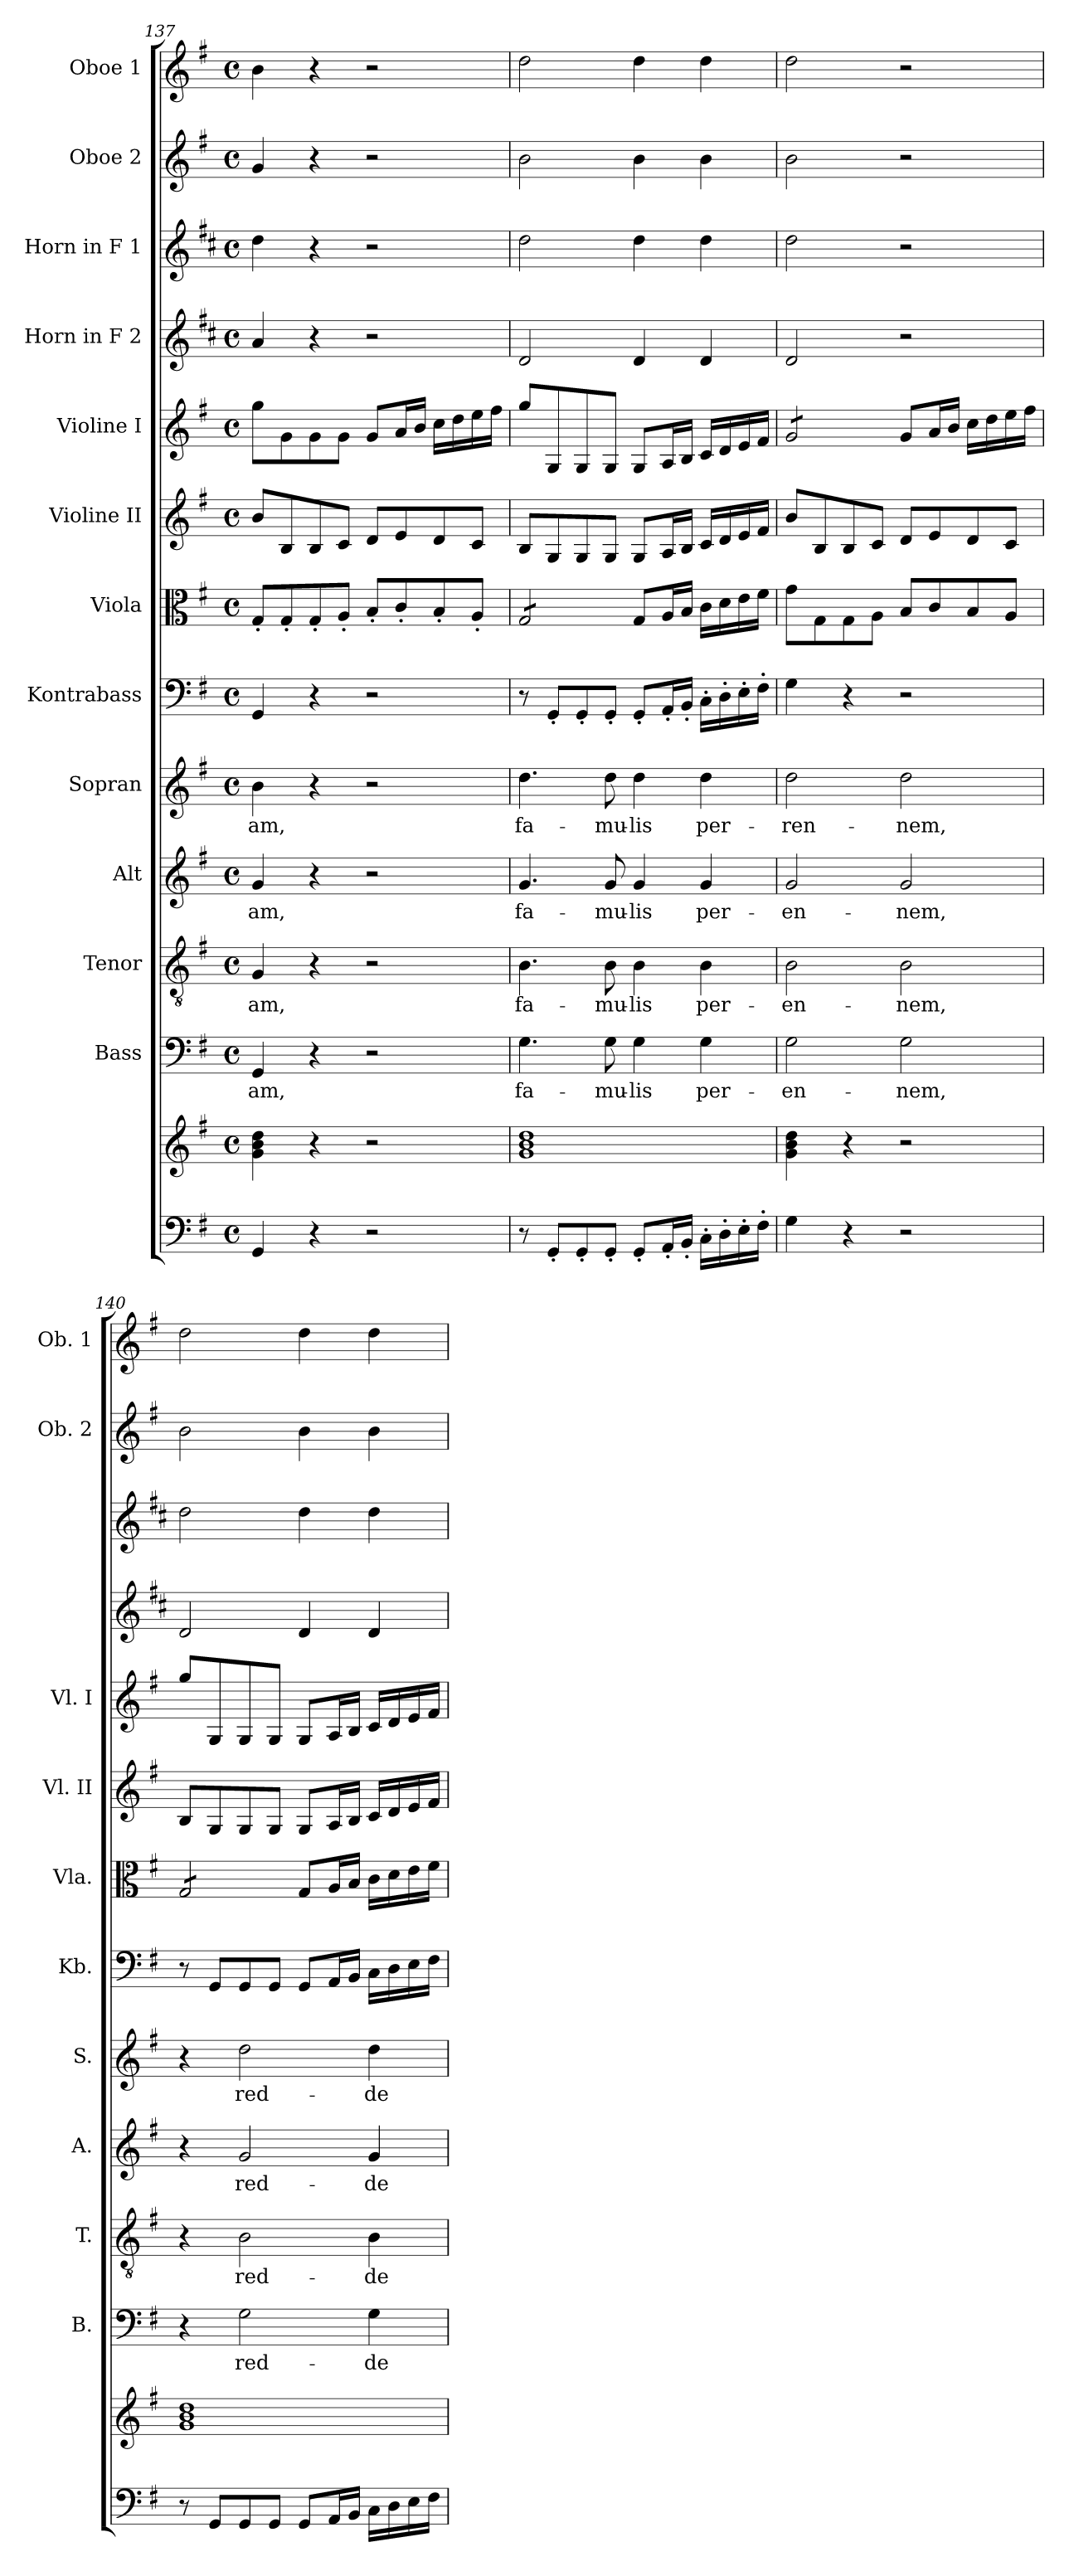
**kern	**kern	**kern	**text	**kern	**text	**kern	**text	**kern	**text	**kern	**kern	**kern	**kern	**kern	**kern	**kern	**kern
*part13	*part13	*part12	*part12	*part11	*part11	*part10	*part10	*part9	*part9	*part8	*part7	*part6	*part5	*part4	*part3	*part2	*part1
*staff14	*staff13	*staff12	*staff12	*staff11	*staff11	*staff10	*staff10	*staff9	*staff9	*staff8	*staff7	*staff6	*staff5	*staff4	*staff3	*staff2	*staff1
*	*	*I"Bass	*	*I"Tenor	*	*I"Alt	*	*I"Sopran	*	*I"Kontrabass	*I"Viola	*I"Violine II	*I"Violine I	*I"Horn in F 2	*I"Horn in F 1	*I"Oboe 2	*I"Oboe 1
*	*	*I'B.	*	*I'T.	*	*I'A.	*	*I'S.	*	*I'Kb.	*I'Vla.	*I'Vl. II	*I'Vl. I	*	*	*I'Ob. 2	*I'Ob. 1
*clefF4	*clefG2	*clefF4	*	*clefGv2	*	*clefG2	*	*clefG2	*	*clefF4	*clefC3	*clefG2	*clefG2	*clefG2	*clefG2	*clefG2	*clefG2
*	*	*	*	*	*	*	*	*	*	*ITrd7c12	*	*	*	*ITrd4c7	*ITrd4c7	*	*
*k[f#]	*k[f#]	*k[f#]	*	*k[f#]	*	*k[f#]	*	*k[f#]	*	*k[f#]	*k[f#]	*k[f#]	*k[f#]	*k[f#]	*k[f#]	*k[f#]	*k[f#]
*G:	*G:	*G:	*	*G:	*	*G:	*	*G:	*	*G:	*G:	*G:	*G:	*G:	*G:	*G:	*G:
*M4/4	*M4/4	*M4/4	*	*M4/4	*	*M4/4	*	*M4/4	*	*M4/4	*M4/4	*M4/4	*M4/4	*M4/4	*M4/4	*M4/4	*M4/4
*met(c)	*met(c)	*met(c)	*	*met(c)	*	*met(c)	*	*met(c)	*	*met(c)	*met(c)	*met(c)	*met(c)	*met(c)	*met(c)	*met(c)	*met(c)
=137	=137	=137	=137	=137	=137	=137	=137	=137	=137	=137	=137	=137	=137	=137	=137	=137	=137
!	!	!	!LO:LY:b	!	!LO:LY:b	!	!LO:LY:b	!	!LO:LY:b	!	!	!	!	!	!	!	!
4GG/	4g\ 4b\ 4dd\	4GG/	-am,	4G/	-am,	4g/	-am,	4b\	-am,	4GGG/	8G'</L	8b/L	8gg\L	4d/	4g\	4g/	4b\
.	.	.	.	.	.	.	.	.	.	.	8G'</	8B/	8g\	.	.	.	.
4r	4r	4r	.	4r	.	4r	.	4r	.	4r	8G'</	8B/	8g\	4r	4r	4r	4r
.	.	.	.	.	.	.	.	.	.	.	8A'</J	8c/J	8g\J	.	.	.	.
2r	2r	2r	.	2r	.	2r	.	2r	.	2r	8B'</L	8d/L	8g/L	2r	2r	2r	2r
.	.	.	.	.	.	.	.	.	.	.	8c'</	8e/	16a/L	.	.	.	.
.	.	.	.	.	.	.	.	.	.	.	.	.	16b/JJ	.	.	.	.
.	.	.	.	.	.	.	.	.	.	.	8B'</	8d/	16cc\LL	.	.	.	.
.	.	.	.	.	.	.	.	.	.	.	.	.	16dd\	.	.	.	.
.	.	.	.	.	.	.	.	.	.	.	8A'</J	8c/J	16ee\	.	.	.	.
.	.	.	.	.	.	.	.	.	.	.	.	.	16ff#\JJ	.	.	.	.
!!LO:PB:g=z
=138	=138	=138	=138	=138	=138	=138	=138	=138	=138	=138	=138	=138	=138	=138	=138	=138	=138
!	!	!	!LO:LY:b	!	!LO:LY:b	!	!LO:LY:b	!	!LO:LY:b	!	!	!	!	!	!	!	!
*	*	*	*	*	*	*	*	*	*	*	*tremolo	*	*	*	*	*	*
8r	1g 1b 1dd	4.G\	fa-	4.B\	fa-	4.g/	fa-	4.dd\	fa-	8r	8G/L	8B/L	8gg/L	2G/	2g\	2b\	2dd\
8GG'</L	.	.	.	.	.	.	.	.	.	8GGG'</L	8G/	8G/	8G/	.	.	.	.
8GG'</	.	.	.	.	.	.	.	.	.	8GGG'</	8G/	8G/	8G/	.	.	.	.
!	!	!	!LO:LY:b	!	!LO:LY:b	!	!LO:LY:b	!	!LO:LY:b	!	!	!	!	!	!	!	!
8GG'</J	.	8G\	-mu-	8B\	-mu-	8g/	-mu-	8dd\	-mu-	8GGG'</J	8G/J	8G/J	8G/J	.	.	.	.
*	*	*	*	*	*	*	*	*	*	*	*Xtremolo	*	*	*	*	*	*
!	!	!	!LO:LY:b	!	!LO:LY:b	!	!LO:LY:b	!	!LO:LY:b	!	!	!	!	!	!	!	!
8GG'</L	.	4G\	-lis	4B\	-lis	4g/	-lis	4dd\	-lis	8GGG'</L	8G/L	8G/L	8G/L	4G/	4g\	4b\	4dd\
16AA'</L	.	.	.	.	.	.	.	.	.	16AAA'</L	16A/L	16A/L	16A/L	.	.	.	.
16BB'</JJ	.	.	.	.	.	.	.	.	.	16BBB'</JJ	16B/JJ	16B/JJ	16B/JJ	.	.	.	.
!	!	!	!LO:LY:b	!	!LO:LY:b	!	!LO:LY:b	!	!LO:LY:b	!	!	!	!	!	!	!	!
16C'>\LL	.	4G\	per-	4B\	per-	4g/	per-	4dd\	per-	16CC'>\LL	16c\LL	16c/LL	16c/LL	4G/	4g\	4b\	4dd\
16D'>\	.	.	.	.	.	.	.	.	.	16DD'>\	16d\	16d/	16d/	.	.	.	.
16E'>\	.	.	.	.	.	.	.	.	.	16EE'>\	16e\	16e/	16e/	.	.	.	.
16F#'>\JJ	.	.	.	.	.	.	.	.	.	16FF#'>\JJ	16f#\JJ	16f#/JJ	16f#/JJ	.	.	.	.
=139	=139	=139	=139	=139	=139	=139	=139	=139	=139	=139	=139	=139	=139	=139	=139	=139	=139
!	!	!	!LO:LY:b	!	!LO:LY:b	!	!LO:LY:b	!	!LO:LY:b	!	!	!	!	!	!	!	!
*	*	*	*	*	*	*	*	*	*	*	*	*	*tremolo	*	*	*	*
4G\	4g\ 4b\ 4dd\	2G\	-en-	2B\	-en-	2g/	-en-	2dd\	-ren-	4GG\	8g\L	8b/L	8g/L	2G/	2g\	2b\	2dd\
.	.	.	.	.	.	.	.	.	.	.	8G\	8B/	8g/	.	.	.	.
4r	4r	.	.	.	.	.	.	.	.	4r	8G\	8B/	8g/	.	.	.	.
.	.	.	.	.	.	.	.	.	.	.	8A\J	8c/J	8g/J	.	.	.	.
*	*	*	*	*	*	*	*	*	*	*	*	*	*Xtremolo	*	*	*	*
!	!	!	!LO:LY:b	!	!LO:LY:b	!	!LO:LY:b	!	!LO:LY:b	!	!	!	!	!	!	!	!
2r	2r	2G\	-nem,	2B\	-nem,	2g/	-nem,	2dd\	-nem,	2r	8B/L	8d/L	8g/L	2r	2r	2r	2r
.	.	.	.	.	.	.	.	.	.	.	8c/	8e/	16a/L	.	.	.	.
.	.	.	.	.	.	.	.	.	.	.	.	.	16b/JJ	.	.	.	.
.	.	.	.	.	.	.	.	.	.	.	8B/	8d/	16cc\LL	.	.	.	.
.	.	.	.	.	.	.	.	.	.	.	.	.	16dd\	.	.	.	.
.	.	.	.	.	.	.	.	.	.	.	8A/J	8c/J	16ee\	.	.	.	.
.	.	.	.	.	.	.	.	.	.	.	.	.	16ff#\JJ	.	.	.	.
=140	=140	=140	=140	=140	=140	=140	=140	=140	=140	=140	=140	=140	=140	=140	=140	=140	=140
*	*	*	*	*	*	*	*	*	*	*	*tremolo	*	*	*	*	*	*
8r	1g 1b 1dd	4r	.	4r	.	4r	.	4r	.	8r	8G/L	8B/L	8gg/L	2G/	2g\	2b\	2dd\
8GG/L	.	.	.	.	.	.	.	.	.	8GGG/L	8G/	8G/	8G/	.	.	.	.
!	!	!	!LO:LY:b	!	!LO:LY:b	!	!LO:LY:b	!	!LO:LY:b	!	!	!	!	!	!	!	!
8GG/	.	2G\	red-	2B\	red-	2g/	red-	2dd\	red-	8GGG/	8G/	8G/	8G/	.	.	.	.
8GG/J	.	.	.	.	.	.	.	.	.	8GGG/J	8G/J	8G/J	8G/J	.	.	.	.
*	*	*	*	*	*	*	*	*	*	*	*Xtremolo	*	*	*	*	*	*
8GG/L	.	.	.	.	.	.	.	.	.	8GGG/L	8G/L	8G/L	8G/L	4G/	4g\	4b\	4dd\
16AA/L	.	.	.	.	.	.	.	.	.	16AAA/L	16A/L	16A/L	16A/L	.	.	.	.
16BB/JJ	.	.	.	.	.	.	.	.	.	16BBB/JJ	16B/JJ	16B/JJ	16B/JJ	.	.	.	.
!	!	!	!LO:LY:b	!	!LO:LY:b	!	!LO:LY:b	!	!LO:LY:b	!	!	!	!	!	!	!	!
16C\LL	.	4G\	-de	4B\	-de	4g/	-de	4dd\	-de	16CC\LL	16c\LL	16c/LL	16c/LL	4G/	4g\	4b\	4dd\
16D\	.	.	.	.	.	.	.	.	.	16DD\	16d\	16d/	16d/	.	.	.	.
16E\	.	.	.	.	.	.	.	.	.	16EE\	16e\	16e/	16e/	.	.	.	.
16F#\JJ	.	.	.	.	.	.	.	.	.	16FF#\JJ	16f#\JJ	16f#/JJ	16f#/JJ	.	.	.	.
=	=	=	=	=	=	=	=	=	=	=	=	=	=	=	=	=	=
*-	*-	*-	*-	*-	*-	*-	*-	*-	*-	*-	*-	*-	*-	*-	*-	*-	*-
